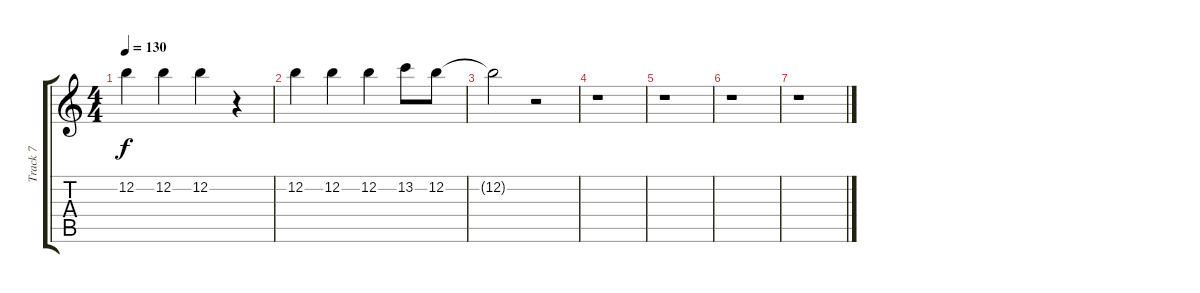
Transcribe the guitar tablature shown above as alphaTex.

\track ("Track 7" "Track 7") {instrument overdrivenguitar}
\staff {score tabs}
\tuning (E4 B3 G3 D3 A2 E2) {hide}
\ts (4 4)
\tempo 130
\clef g2
\ks c
12.2.4{dy f} 12.2.4 12.2.4 r.4 |
12.2.4 12.2.4 12.2.4 13.2.8 12.2.8 |
12.2{t}.2 r.2 |
r.1 |
r.1 |
r.1 |
r.1
